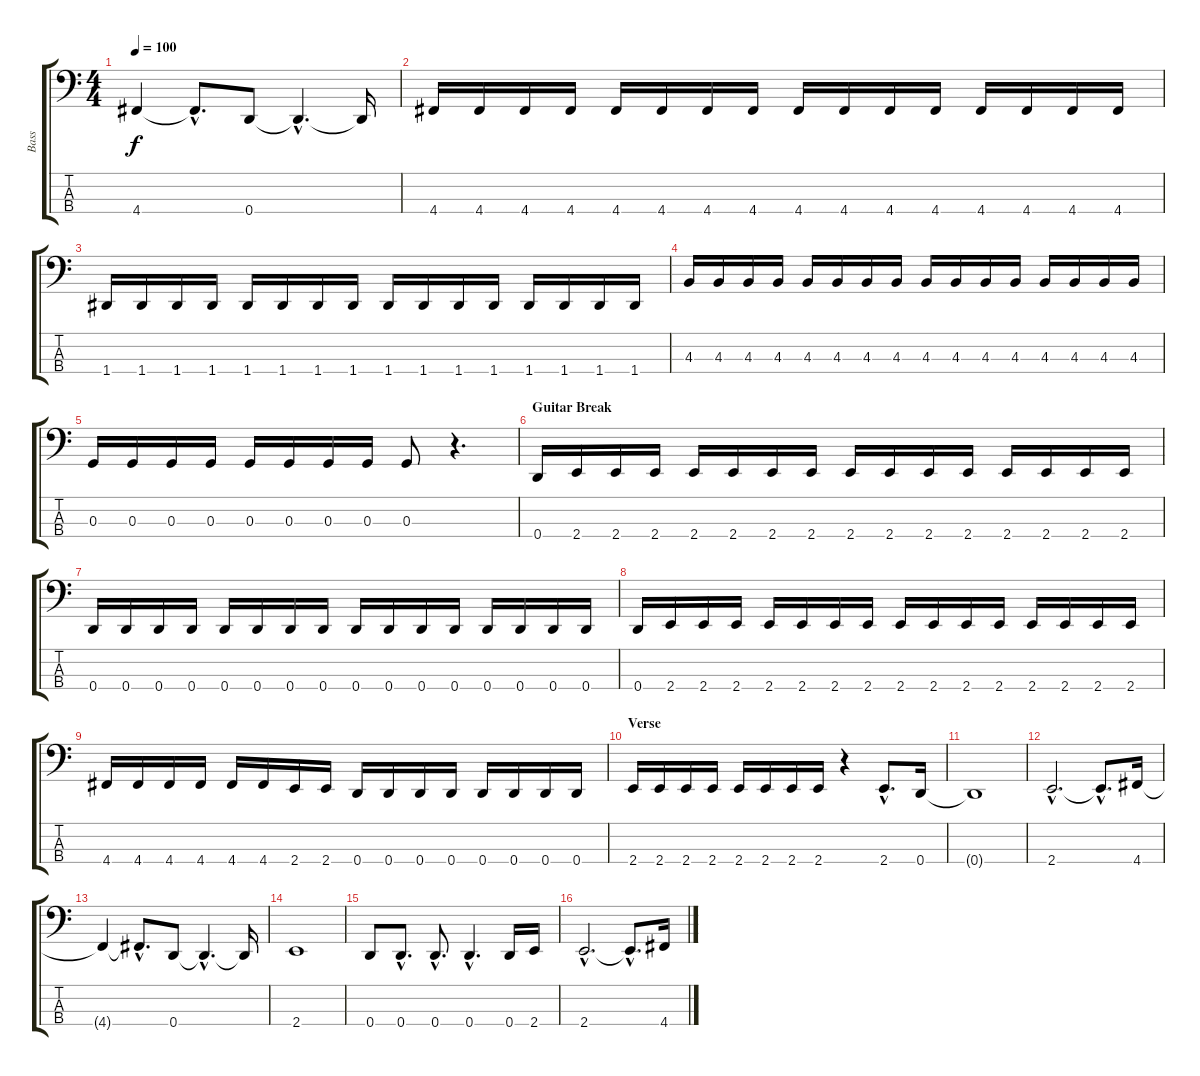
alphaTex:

\track ("Bass" "Bass") {instrument electricbassfinger}
\staff {score tabs}
\tuning (F2 C2 G1 D1) {hide}
\ts (4 4)
\tempo 100
\clef f4
\ks c
4.4{t}.4{dy f} 4.4{hac t}.8{d} 0.4.8 0.4{hac t}.4{d} 0.4{t}.16 |
4.4.16 4.4.16 4.4.16 4.4.16 4.4.16 4.4.16 4.4.16 4.4.16 4.4.16 4.4.16 4.4.16 4.4.16 4.4.16 4.4.16 4.4.16 4.4.16 |
1.4.16 1.4.16 1.4.16 1.4.16 1.4.16 1.4.16 1.4.16 1.4.16 1.4.16 1.4.16 1.4.16 1.4.16 1.4.16 1.4.16 1.4.16 1.4.16 |
4.3.16 4.3.16 4.3.16 4.3.16 4.3.16 4.3.16 4.3.16 4.3.16 4.3.16 4.3.16 4.3.16 4.3.16 4.3.16 4.3.16 4.3.16 4.3.16 |
0.3.16 0.3.16 0.3.16 0.3.16 0.3.16 0.3.16 0.3.16 0.3.16 0.3.8 r.4{d} |
\section ("" "Guitar Break")
0.4.16 2.4.16 2.4.16 2.4.16 2.4.16 2.4.16 2.4.16 2.4.16 2.4.16 2.4.16 2.4.16 2.4.16 2.4.16 2.4.16 2.4.16 2.4.16 |
0.4.16 0.4.16 0.4.16 0.4.16 0.4.16 0.4.16 0.4.16 0.4.16 0.4.16 0.4.16 0.4.16 0.4.16 0.4.16 0.4.16 0.4.16 0.4.16 |
0.4.16 2.4.16 2.4.16 2.4.16 2.4.16 2.4.16 2.4.16 2.4.16 2.4.16 2.4.16 2.4.16 2.4.16 2.4.16 2.4.16 2.4.16 2.4.16 |
4.4.16 4.4.16 4.4.16 4.4.16 4.4.16 4.4.16 2.4.16 2.4.16 0.4.16 0.4.16 0.4.16 0.4.16 0.4.16 0.4.16 0.4.16 0.4.16 |
\section ("" "Verse")
2.4.16 2.4.16 2.4.16 2.4.16 2.4.16 2.4.16 2.4.16 2.4.16 r.4 2.4{hac}.8{d} 0.4.16 |
0.4{t}.1 |
2.4{hac}.2{d} 2.4{hac t}.8{d} 4.4.16 |
4.4{t}.4 4.4{hac t}.8{d} 0.4.8 0.4{hac t}.4{d} 0.4{t}.16 |
2.4.1 |
0.4.8 0.4{hac}.8{d} 0.4{hac}.8{d} 0.4{hac}.4{d} 0.4.16 2.4.16 |
2.4{hac}.2{d} 2.4{hac t}.8{d} 4.4.16
